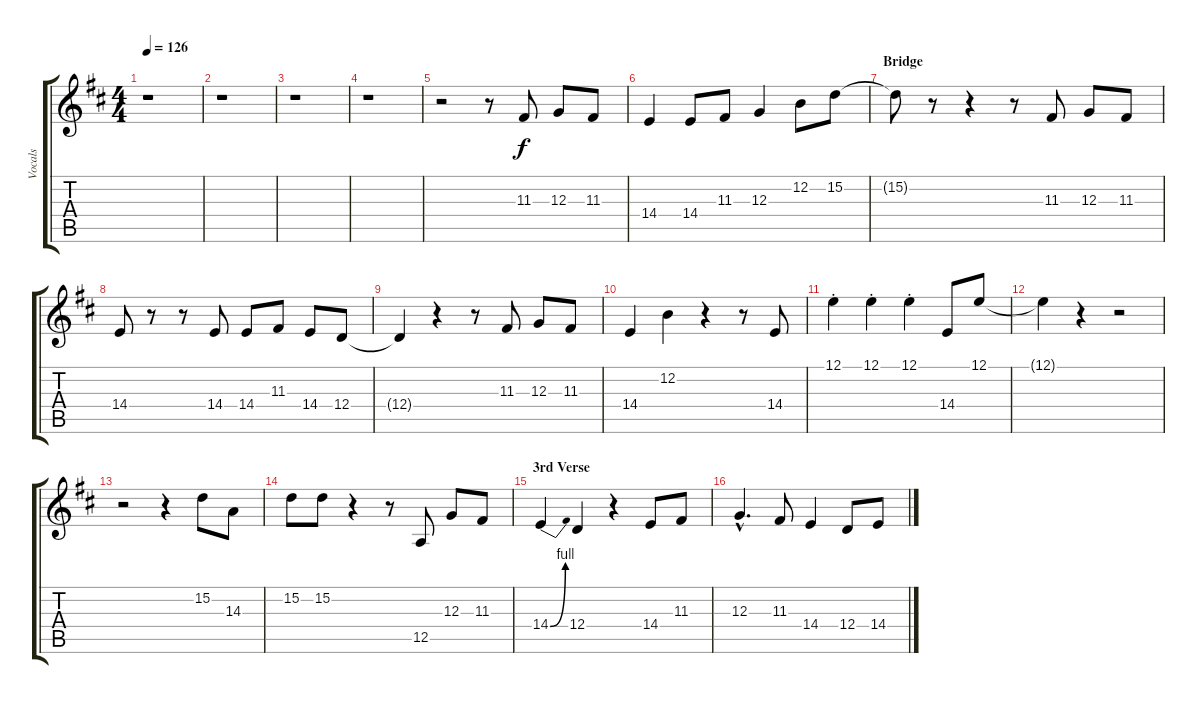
\track ("Vocals" "Vocals") {instrument clarinet}
\staff {score tabs}
\tuning (E4 B3 G3 D3 A2 E2) {hide}
\ts (4 4)
\tempo 126
\clef g2
\ks d
r.1{dy f} |
r.1 |
r.1 |
r.1 |
r.2 r.8 11.3.8 12.3.8 11.3.8 |
14.4.4 14.4.8 11.3.8 12.3.4 12.2.8 15.2.8 |
\section ("" "Bridge")
15.2{t}.8 r.8 r.4 r.8 11.3.8 12.3.8 11.3.8 |
14.4.8 r.8 r.8 14.4.8 14.4.8 11.3.8 14.4.8 12.4.8 |
12.4{t}.4 r.4 r.8 11.3.8 12.3.8 11.3.8 |
14.4.4 12.2.4 r.4 r.8 14.4.8 |
12.1{st}.4 12.1{st}.4 12.1{st}.4 14.4.8 12.1.8 |
12.1{t}.4 r.4 r.2 |
r.2 r.4 15.2.8 14.3.8 |
15.2.8 15.2.8 r.4 r.8 12.5.8 12.3.8 11.3.8 |
\section ("" "3rd Verse")
14.4{be (bend 0 0 60 4)}.4 12.4.4 r.4 14.4.8 11.3.8 |
12.3{hac}.4{d} 11.3.8 14.4.4 12.4.8 14.4.8
